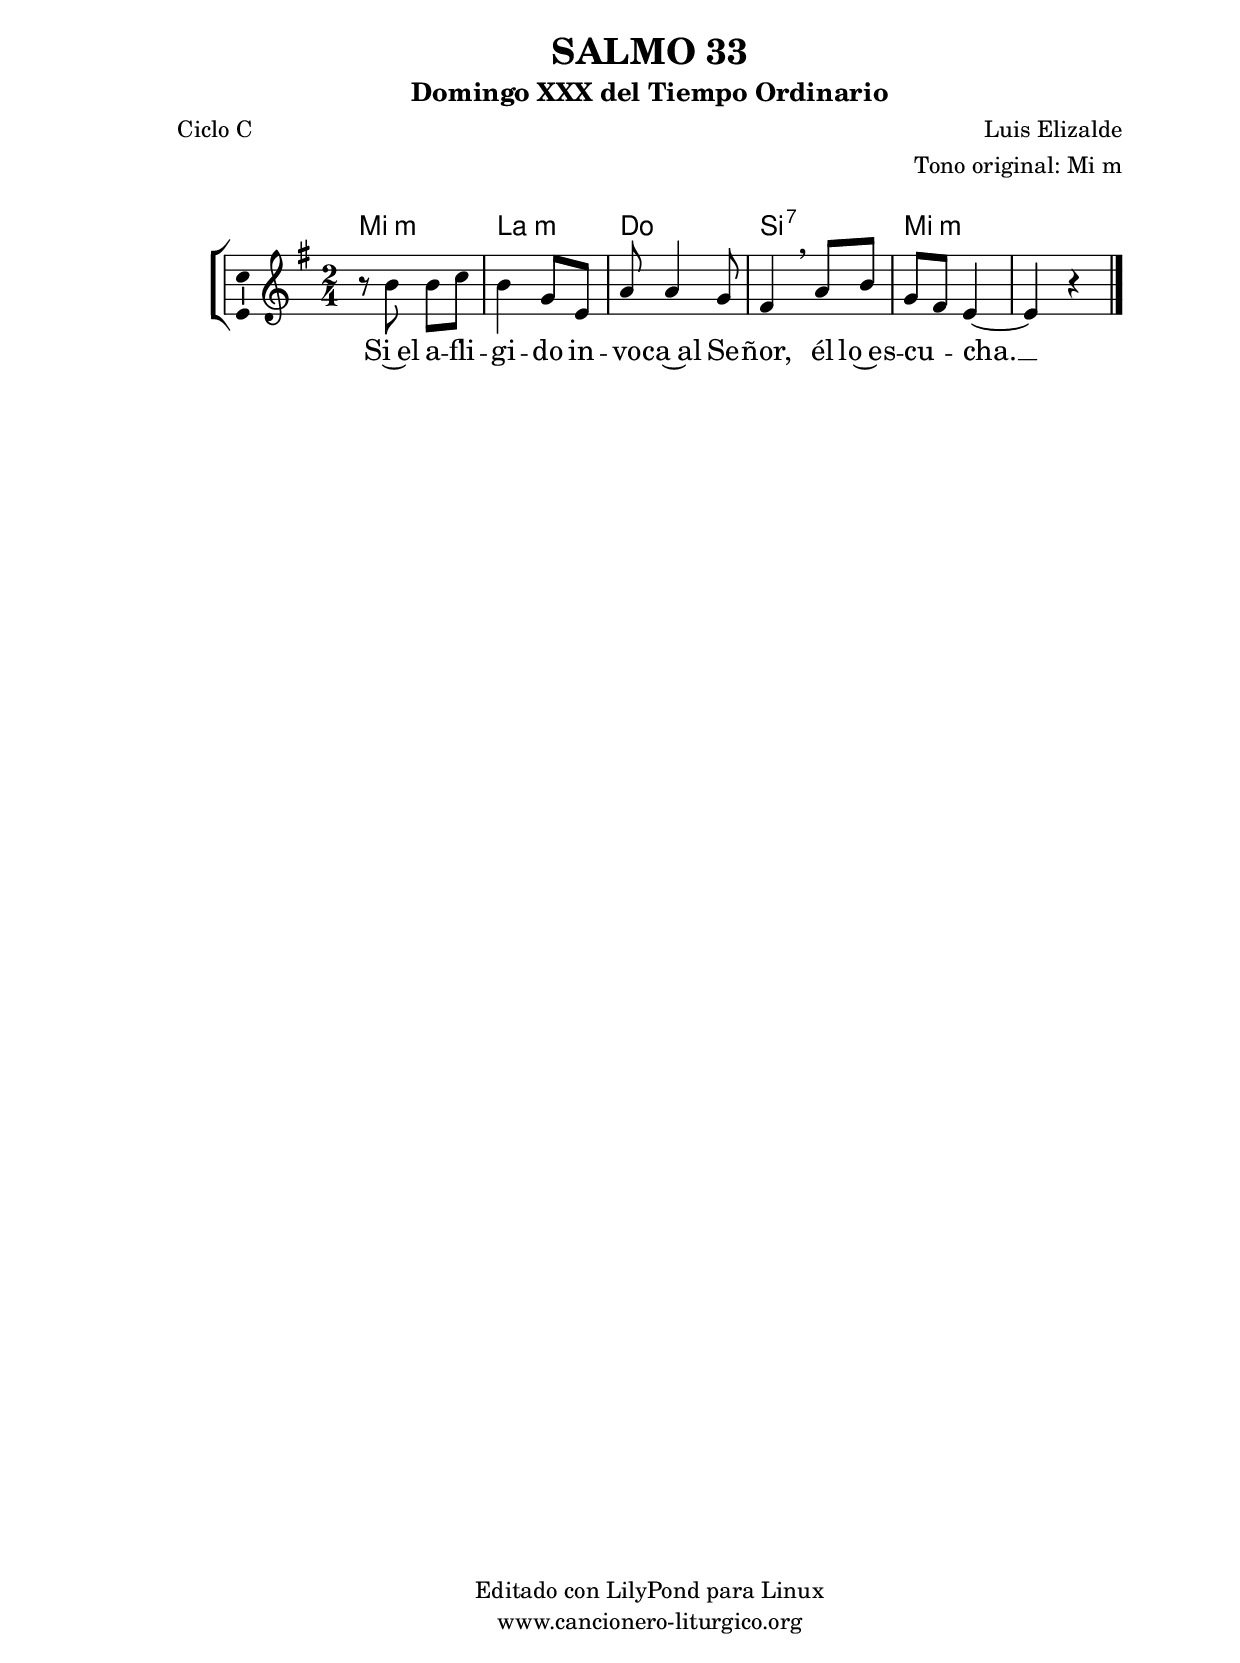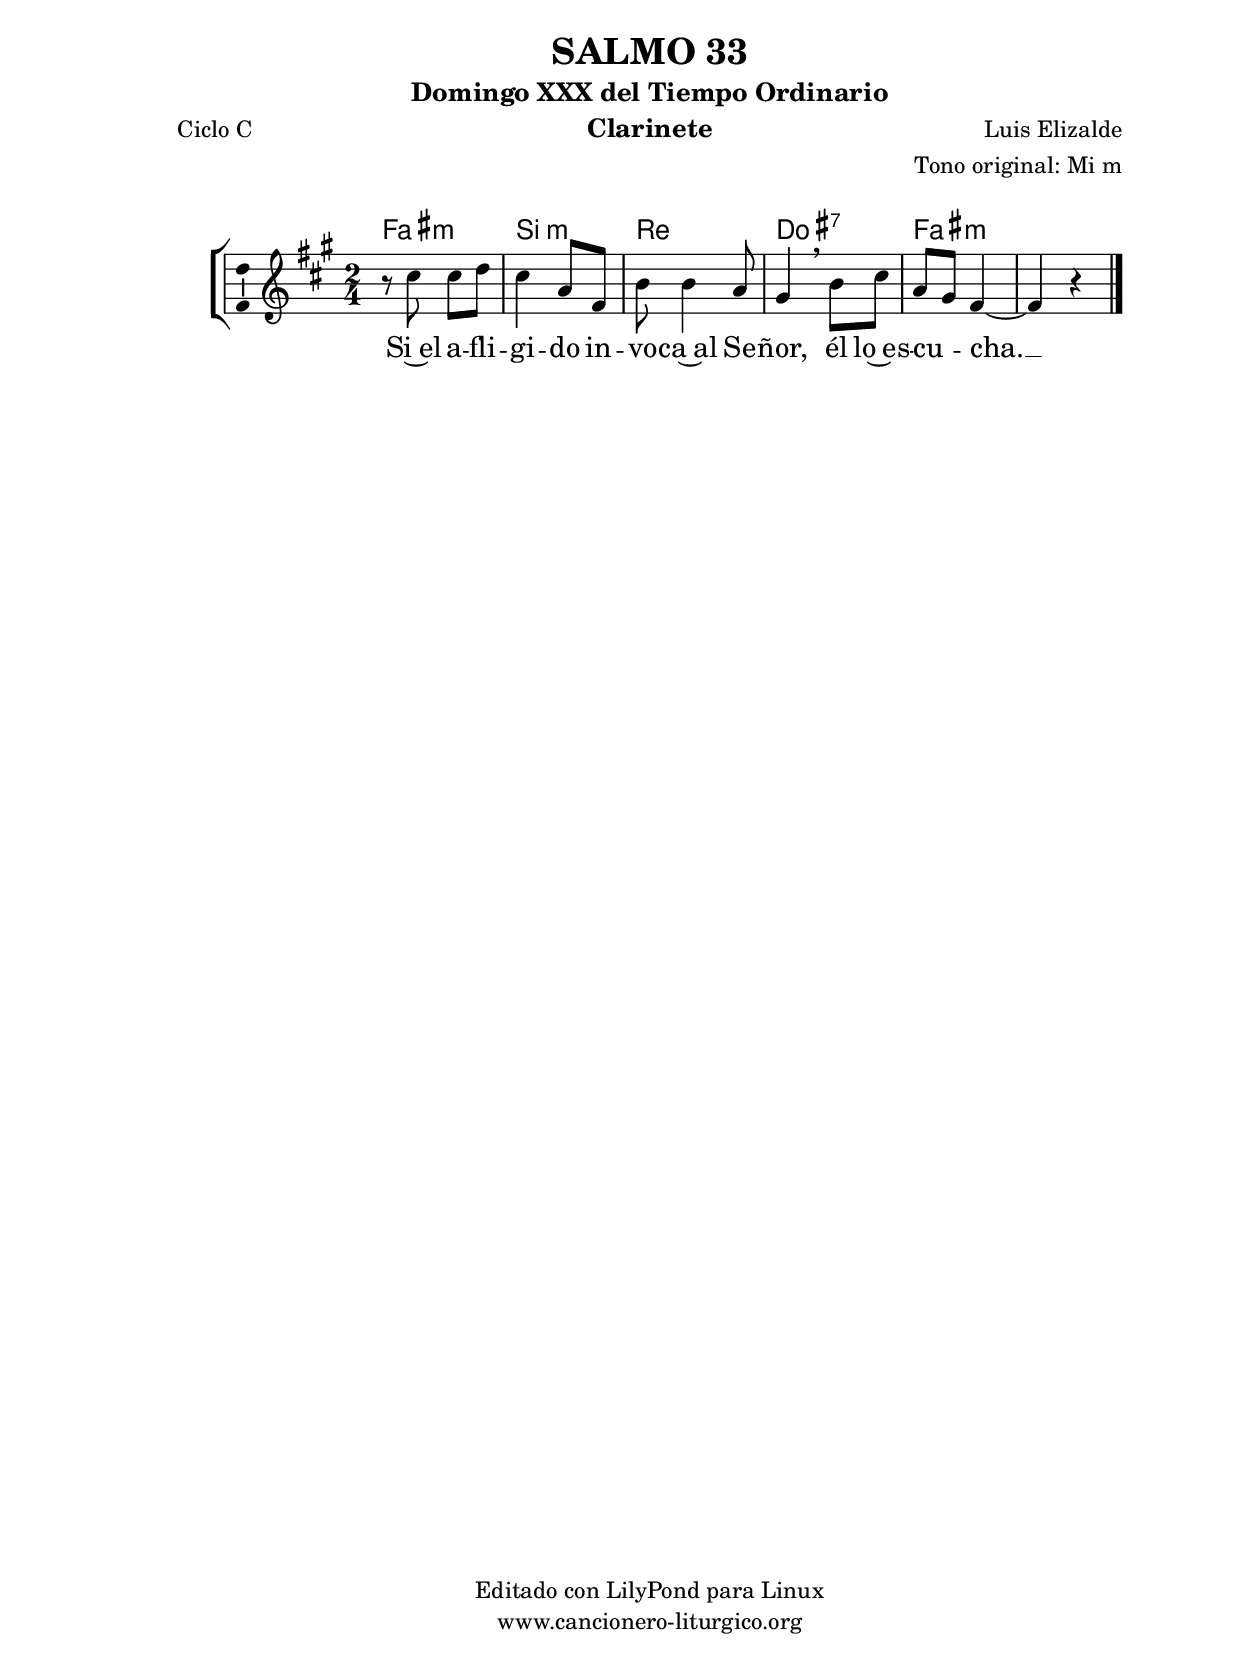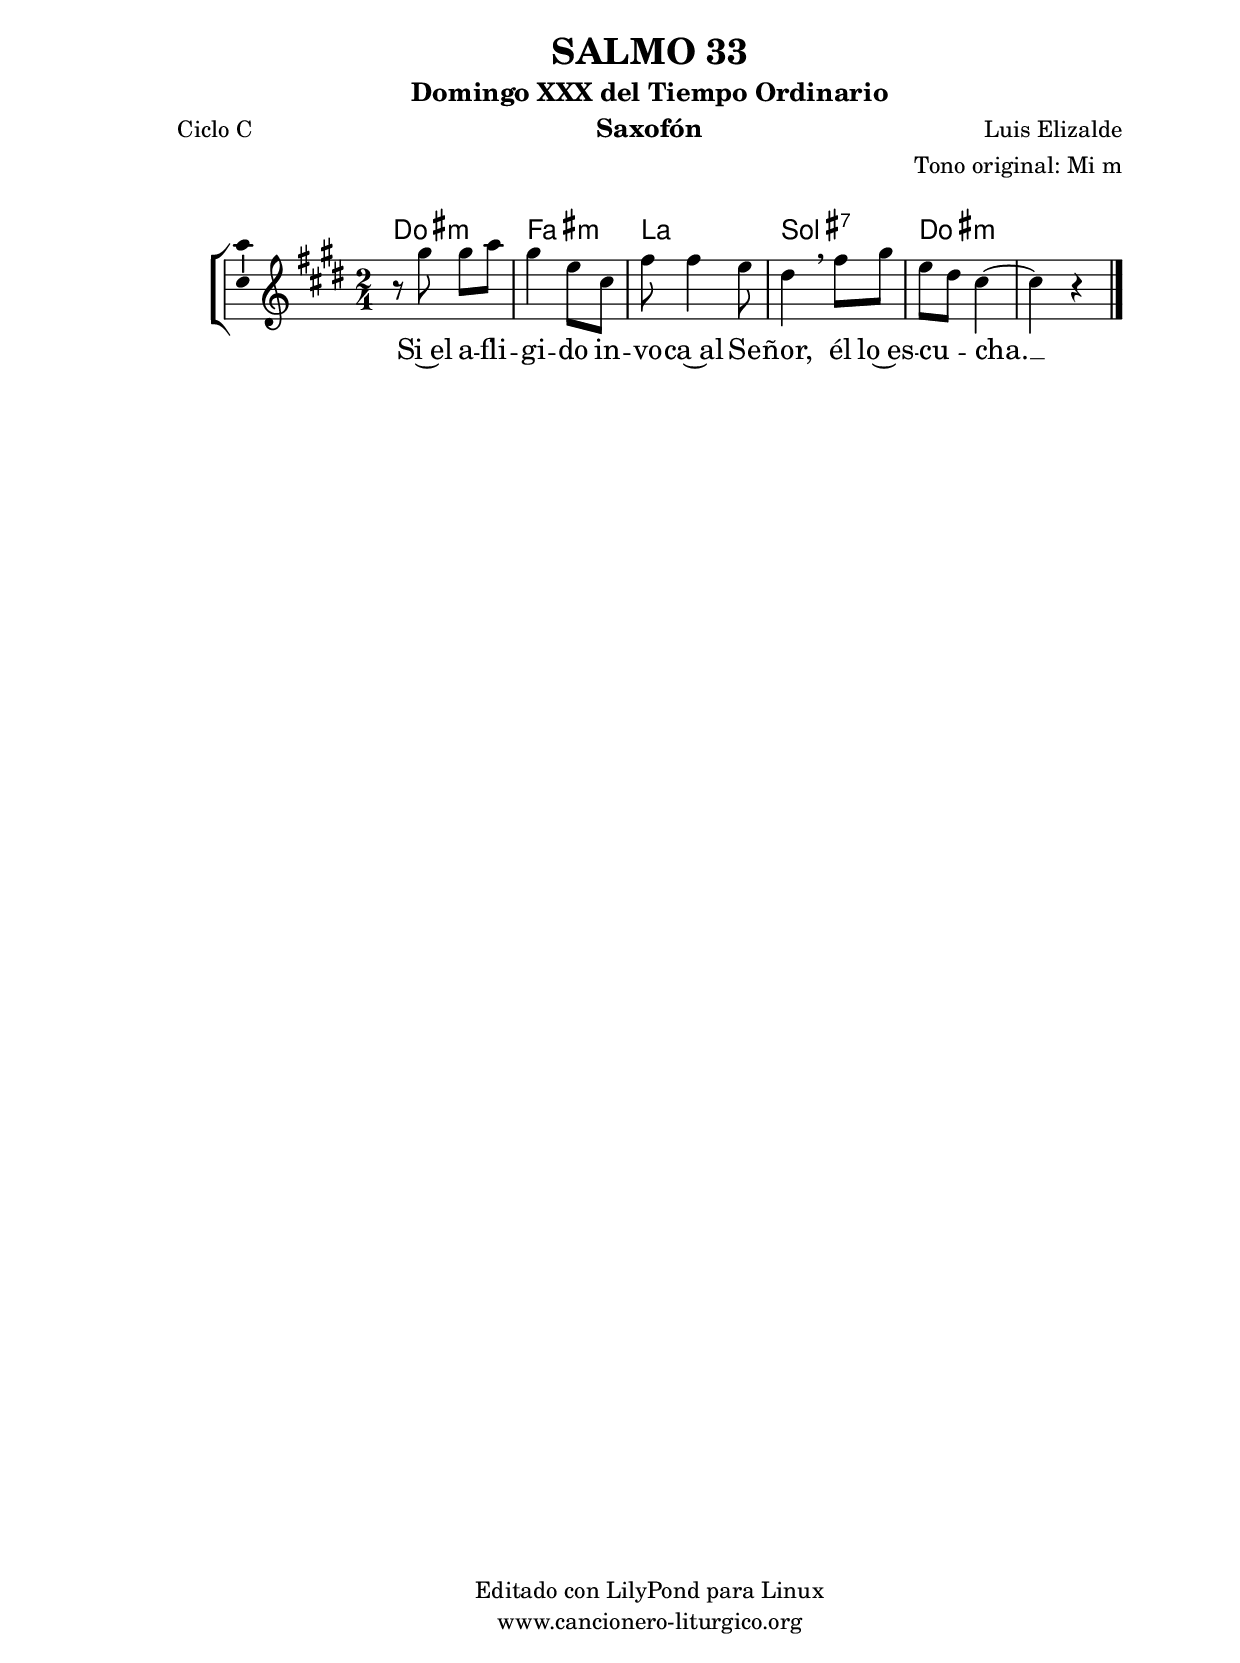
%
%para convertir .midi en .wav:
%timidity filename.midi -Ow -o finename.wav
%
%
%Para convertir de .wav a .mp3:
%lame -h -m j filename.wav
%
%
%para escuchar el midi:
%timidity nombrefichero.midi
%


%versión de lilypond para la que se ha escrito esta partitura:
\version "2.16.0"

	%Tamaño papel
	#(set-default-paper-size "a4")
	%Tamaño partitura
	#(set-global-staff-size 20)
	%No responde al pulsar sobre una nota
	#(ly:set-option 'point-and-click #f)

%parámetros del encabezamiento:
\header {
	title = "SALMO 33"
	subtitle = "Domingo XXX del Tiempo Ordinario"
	composer = "Luis Elizalde"
	poet = "Ciclo C"
	meter = ""
	arranger = "Tono original: Mi m"
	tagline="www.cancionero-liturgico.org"
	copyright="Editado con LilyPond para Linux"
	tiempo = "Ordinario"
	usos = "Salmo"
	letra = "Si el afligido invoca al Señor, él lo escucha."
	}

%parámetros asociados al papel:
\paper  {
	oddHeaderMarkup = \markup {\fill-line { \on-the-fly #not-first-page \fromproperty #'header:title \on-the-fly #not-first-page \fromproperty #'header:composer }}
	evenHeaderMarkup = \markup {\fill-line { \fromproperty #'header:composer \fromproperty #'header:title }}
	#(set-paper-size "a4")
	print-page-number = ##f
	first-page-number = 1
	print-first-page-number = ##f
%	head-separation = 3.0 \cm
	top-margin = 2.0 \cm
	bottom-margin = 0.5\cm
%%%	bottom-margin = -1.0\cm
	left-margin = 3.0 \cm
	line-width = 16.0 \cm 
	indent = 8\mm
	interscoreline = 2.\mm
	between-system-space = 15\mm
%	para que las partituras no llenen la hoja:
	ragged-bottom = ##t
%	idem para la última hoja:
	ragged-last-bottom = ##f
%	para que las partituras llenen el ancho del papel:
	ragged-last = ##f
	after-title-space = 2.5 \cm
%page-count=1
%system-count=8

	%Flexible Vertical Spacing
%	markup-markup-spacing =
%	#'((basic-distance . 15) (minimum-distance . 15) (padding . 3))
	markup-system-spacing =
	#'((basic-distance . 15) (minimum-distance . 15) (padding . 3))
	system-system-spacing =
	#'((basic-distance . 15) (minimum-distance . 15) (padding . 3))
	score-system-spacing =
	#'((basic-distance . 15) (minimum-distance . 15) (padding . 5))
%	top-system-spacing = % header
%	#'((basic-distance . 8) (minimum-distance . 0) (padding . 3))
%	top-markup-spacing =
%	#'((basic-distance . 20) (minimum-distance . 20) (padding . 3))
	last-bottom-spacing = % footer
	#'((basic-distance . 5) (minimum-distance . 5) (padding . 3))
%	score-markup-spacing =
%	#'((basic-distance . 16) (minimum-distance . 13) (padding . 3))

	}


%parámetros que afectan a toda la partitura:
global =  {
	%clave de sol (G):
	\clef G
	%armadura:
%%%	\transpose fis e
	\key e \minor
	\tempo 4=80
	\set Score.tempoHideNote = ##t
	}


acordes = {
	\italianChords
	\chordmode {
%%%	\transpose fis e
{

e2:m a:m c b:7 e:m s

	}
	}
}

melodia = 
%%%	\transpose fis e
{
	\relative c''{

\time 2/4
r8 b8 b c
b4 g8 e
a8 a4 g8
fis4 \breathe a8 b
g8 fis e4~
e4 r4

	\bar "|."
	}
	}


texto = \lyricmode {
Si~el a -- fli -- gi -- do in -- vo -- ca~al Se -- ñor, él lo~es -- cu -- _ cha. __
	}


acordesStaff = \context ChordNames = acordesStaff <<
	\set chordChanges = ##t
	\acordes
	>>


vozStaff = \context Voice = vozStaff
\with {\consists "Ambitus_engraver"}
<<
%	\set Staff.instrumentName = ""
%	\set Staff.shortInstrumentName = ""
%	\set Staff.midiInstrument = #"clarinet"
%	\set Staff.midiInstrument = #"cello"
%	\set Staff.midiInstrument = #"flute"
	\set Staff.midiInstrument = #"electric guitar (jazz)"
%	\set Staff.midiInstrument = #"english horn"
%	\set Staff.midiInstrument = #"violin"
%	\set Staff.midiInstrument = #"glockenspiel"
	\set Staff.midiMinimumVolume = #0.7
	\set Staff.midiMaximumVolume = #0.9
	\global
	\melodia
	>>


textoStaff = \context Lyrics = textoStaff <<
	\lyricsto vozStaff \texto
	>>

\book {
	\score {
		\context ChoirStaff {
			\override StaffGroup.SystemStartBracket #'collapse-height = #1
			\override Score.SystemStartBar #'collapse-height = #1
			<<
			\acordesStaff
			\vozStaff
			\textoStaff
			>>
			}
		\layout {
	    		\context {
				\Lyrics
				\override LyricText #'font-size = #2
				}
	   		 \context {
				\Score
				%fontSize = #3
				\override StaffSymbol #'staff-space = #(magstep +3)
				%\override Beam #'thickness = #0.55
				%\override SpacingSpanner #'spacing-increment = #1.0
				%\override Slur #'height-limit = #1.5
				}
			}
		}
	\score {
		\unfoldRepeats
		\context ChoirStaff {
			<<
			\acordesStaff
			\vozStaff
			>>
			}
		\midi {
	  		\context {
	  			\Score
				tempoWholesPerMinute = #(ly:make-moment 70 4)
				}
			}
		}
	}

%Partitura para clarinete
#(define output-suffix "C")
\book {
	\header{
		instrument = "Clarinete"
		}
	\score {
		\context ChoirStaff {
			\override StaffGroup.SystemStartBracket #'collapse-height = #1
			\override Score.SystemStartBar #'collapse-height = #1
\transpose c d
			<<
			\acordesStaff
			\vozStaff
			\textoStaff
			>>
			}
		\layout {
	    		\context {
				\Lyrics
				\override LyricText #'font-size = #2
				}
	   		 \context {
				\Score
				%fontSize = #3
				\override StaffSymbol #'staff-space = #(magstep +3)
				%\override Beam #'thickness = #0.55
				%\override SpacingSpanner #'spacing-increment = #1.0
				%\override Slur #'height-limit = #1.5
				}
			}
		}
	}

%Partitura para saxofón
#(define output-suffix "S")
\book {
	\header{
		instrument = "Saxofón"
		}
	\score {
		\context ChoirStaff {
			\override StaffGroup.SystemStartBracket #'collapse-height = #1
			\override Score.SystemStartBar #'collapse-height = #1
\transpose c a
			<<
			\acordesStaff
			\vozStaff
			\textoStaff
			>>
			}
		\layout {
	    		\context {
				\Lyrics
				\override LyricText #'font-size = #2
				}
	   		 \context {
				\Score
				%fontSize = #3
				\override StaffSymbol #'staff-space = #(magstep +3)
				%\override Beam #'thickness = #0.55
				%\override SpacingSpanner #'spacing-increment = #1.0
				%\override Slur #'height-limit = #1.5
				}
			}
		}
	}

